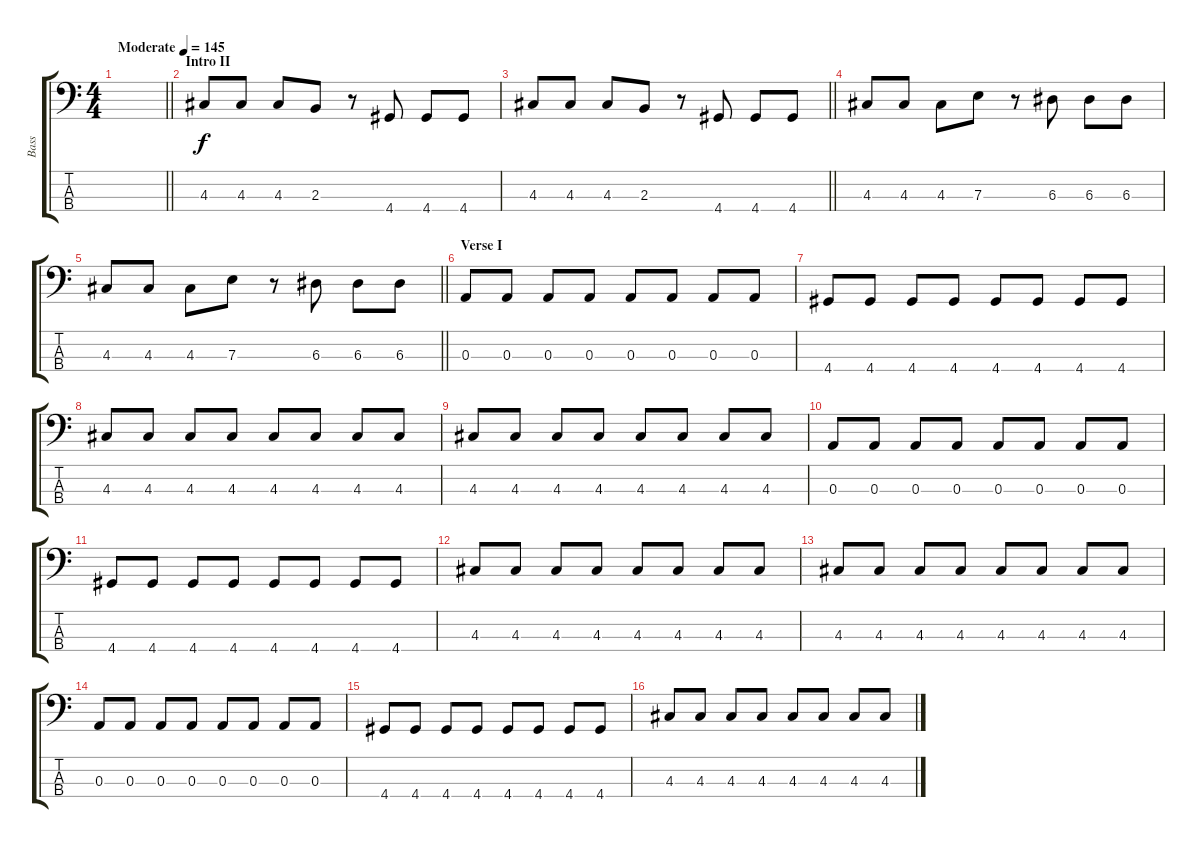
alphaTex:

\track ("Bass" "Bass") {instrument electricbassfinger}
\staff {score tabs}
\tuning (G2 D2 A1 E1) {hide}
\ts (4 4)
\tempo (145 "Moderate")
\clef f4
\barLineRight lightlight
\ks c
|
\section ("" "Intro II")
4.3.8 4.3.8 4.3.8 2.3.8 r.8 4.4.8 4.4.8 4.4.8 |
\barLineRight lightlight
4.3.8 4.3.8 4.3.8 2.3.8 r.8 4.4.8 4.4.8 4.4.8 |
4.3.8 4.3.8 4.3.8 7.3.8 r.8 6.3.8 6.3.8 6.3.8 |
\barLineRight lightlight
4.3.8 4.3.8 4.3.8 7.3.8 r.8 6.3.8 6.3.8 6.3.8 |
\section ("" "Verse I")
0.3.8 0.3.8 0.3.8 0.3.8 0.3.8 0.3.8 0.3.8 0.3.8 |
4.4.8 4.4.8 4.4.8 4.4.8 4.4.8 4.4.8 4.4.8 4.4.8 |
4.3.8 4.3.8 4.3.8 4.3.8 4.3.8 4.3.8 4.3.8 4.3.8 |
4.3.8 4.3.8 4.3.8 4.3.8 4.3.8 4.3.8 4.3.8 4.3.8 |
0.3.8 0.3.8 0.3.8 0.3.8 0.3.8 0.3.8 0.3.8 0.3.8 |
4.4.8 4.4.8 4.4.8 4.4.8 4.4.8 4.4.8 4.4.8 4.4.8 |
4.3.8 4.3.8 4.3.8 4.3.8 4.3.8 4.3.8 4.3.8 4.3.8 |
4.3.8 4.3.8 4.3.8 4.3.8 4.3.8 4.3.8 4.3.8 4.3.8 |
0.3.8 0.3.8 0.3.8 0.3.8 0.3.8 0.3.8 0.3.8 0.3.8 |
4.4.8 4.4.8 4.4.8 4.4.8 4.4.8 4.4.8 4.4.8 4.4.8 |
4.3.8 4.3.8 4.3.8 4.3.8 4.3.8 4.3.8 4.3.8 4.3.8
